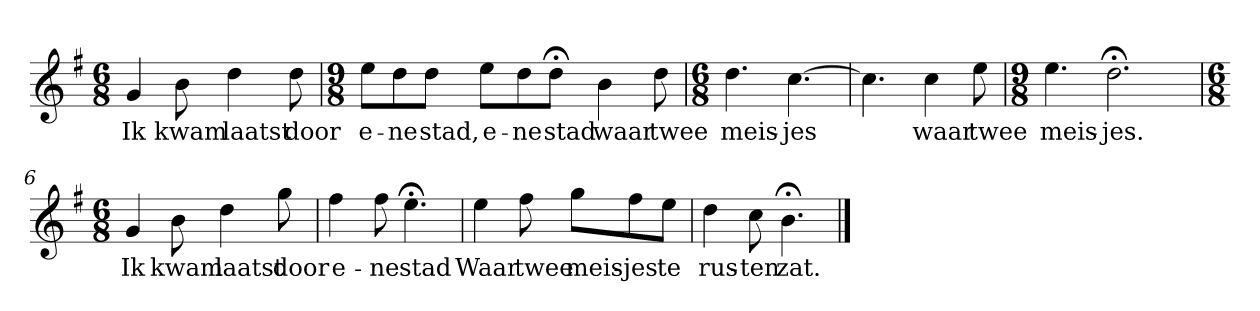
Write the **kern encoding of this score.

**kern	**text
*part1	*part1
*staff1	*staff1
*k[f#]	*
*G:	*
*M6/8	*
*MM120	*
=1	=1
4g	Ik
8b	kwam
4dd	laatst
8dd	door
=2	=2
*M9/8	*
8eeL	e-
8dd	-ne
8ddJ	stad,
8eeL	e-
8dd	-ne
8dd;<J	stad
4b	waar
8dd	twee
=3	=3
*M6/8	*
4.dd	meis-
[4.cc	-jes
=4	=4
4.cc]	.
4cc	waar
8ee	twee
=5	=5
*M9/8	*
4.ee	meis-
2.dd;<	-jes.
=6	=6
*M6/8	*
4g	Ik
8b	kwam
4dd	laatst
8gg	door
=7	=7
4ff#	e-
8ff#	-ne
4.ee;<	stad
=8	=8
4ee	Waar
8ff#	twee
8ggL	meis-
8ff#	-jes
8eeJ	te
=9	=9
4dd	rus-
8cc	-ten
4.b;<	zat.
==	==
*-	*-
